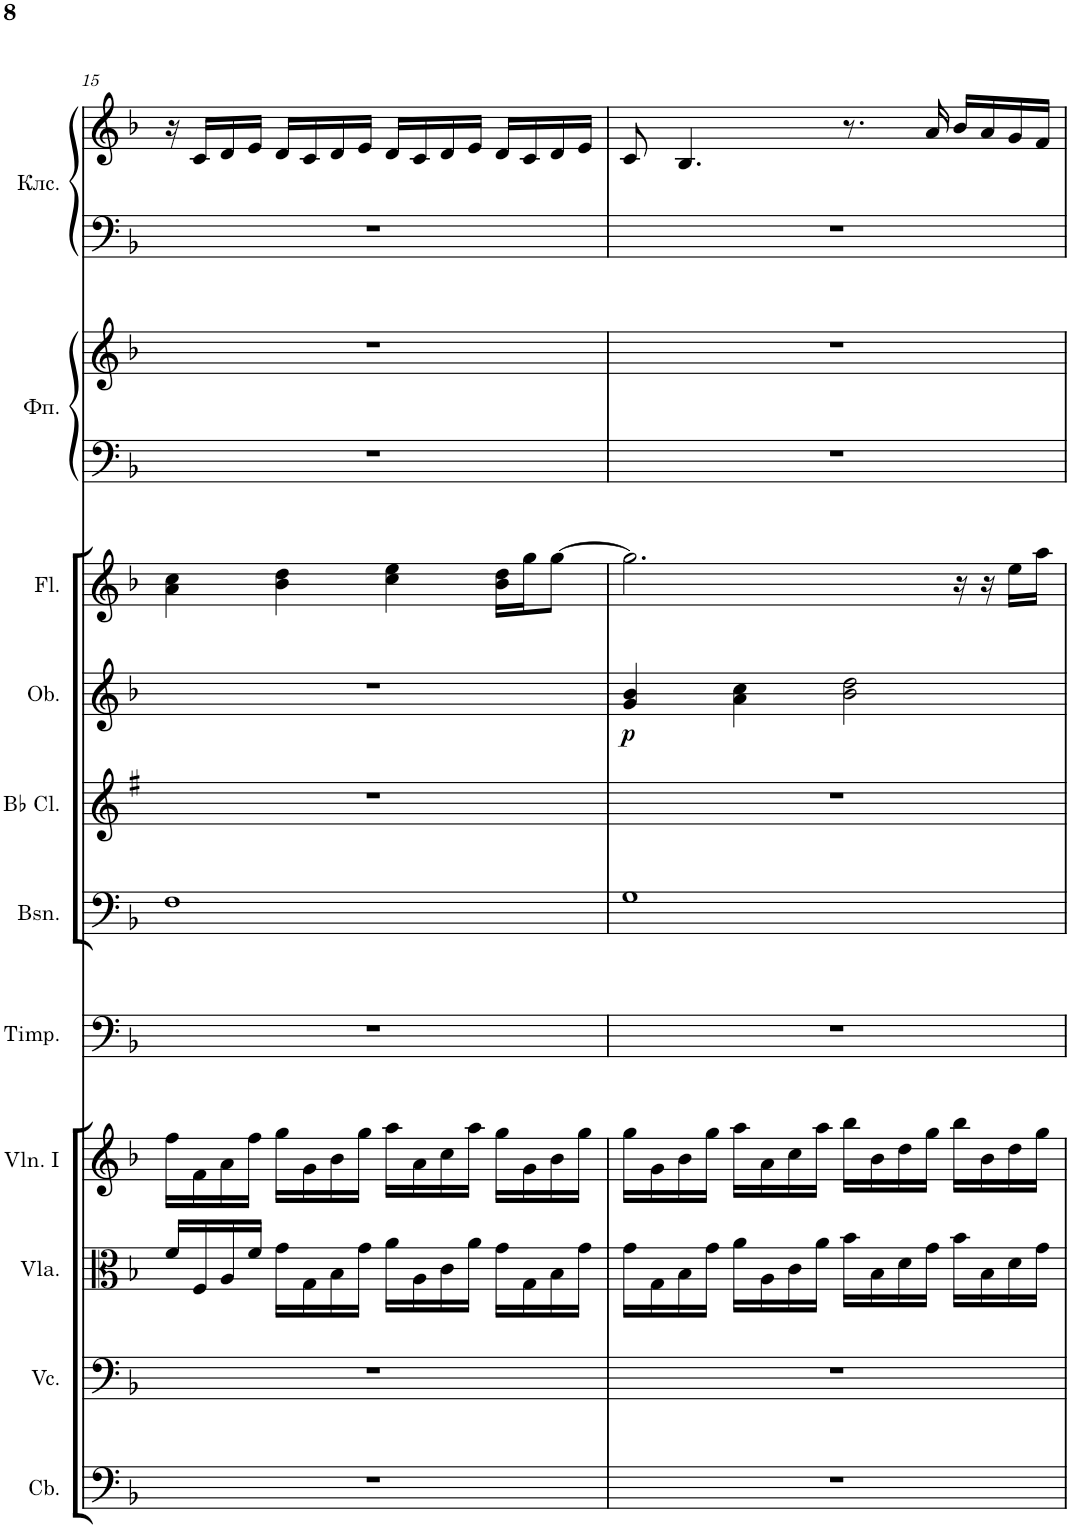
**kern	**kern	**kern	**kern	**kern	**kern	**kern	**kern	**dynam	**kern	**kern	**kern	**kern	**kern
*part11	*part10	*part9	*part8	*part7	*part6	*part5	*part4	*part4	*part3	*part2	*part2	*part1	*part1
*staff13	*staff12	*staff11	*staff10	*staff9	*staff8	*staff7	*staff6	*staff6	*staff5	*staff4	*staff3	*staff2	*staff1
*I"Contrabasses	*I"Violoncellos	*I"Violas	*I"Violins I	*I"Timpani	*I"Bassoons	*I"Clarinets in Bb	*I"Oboes	*	*I"Flutes	*I"Фортепиано	*	*I"Клавесин	*
*I'Cb.	*I'Vc.	*I'Vla.	*I'Vln. I	*I'Timp.	*I'Bsn.	*	*I'Ob.	*	*I'Fl.	*	*	*	*
!!LO:PB:g=z
*clefF4	*clefF4	*clefC3	*clefG2	*clefF4	*clefF4	*clefG2	*clefG2	*	*clefG2	*clefF4	*clefG2	*clefF4	*clefG2
*Trd7c12	*	*	*	*	*	*Trd1c2	*	*	*	*	*	*	*
*k[b-]	*k[b-]	*k[b-]	*k[b-]	*k[b-]	*k[b-]	*k[f#]	*k[b-]	*	*k[b-]	*k[b-]	*k[b-]	*k[b-]	*k[b-]
*M4/4	*M4/4	*M4/4	*M4/4	*M4/4	*M4/4	*M4/4	*M4/4	*	*M4/4	*M4/4	*M4/4	*M4/4	*M4/4
=15	=15	=15	=15	=15	=15	=15	=15	=15	=15	=15	=15	=15	=15
1r	1r	16f/LL	16ff\LL	1r	1F	1r	1r	.	4a\ 4cc\	1r	1r	1r	16r
.	.	16F/	16f\	.	.	.	.	.	.	.	.	.	16c/LL
.	.	16A/	16a\	.	.	.	.	.	.	.	.	.	16d/
.	.	16f/JJ	16ff\JJ	.	.	.	.	.	.	.	.	.	16e/JJ
.	.	16g\LL	16gg\LL	.	.	.	.	.	4b-\ 4dd\	.	.	.	16d/LL
.	.	16G\	16g\	.	.	.	.	.	.	.	.	.	16c/
.	.	16B-\	16b-\	.	.	.	.	.	.	.	.	.	16d/
.	.	16g\JJ	16gg\JJ	.	.	.	.	.	.	.	.	.	16e/JJ
.	.	16a\LL	16aa\LL	.	.	.	.	.	4cc\ 4ee\	.	.	.	16d/LL
.	.	16A\	16a\	.	.	.	.	.	.	.	.	.	16c/
.	.	16c\	16cc\	.	.	.	.	.	.	.	.	.	16d/
.	.	16a\JJ	16aa\JJ	.	.	.	.	.	.	.	.	.	16e/JJ
.	.	16g\LL	16gg\LL	.	.	.	.	.	16b-\ 16dd\LL	.	.	.	16d/LL
.	.	16G\	16g\	.	.	.	.	.	16gg\J	.	.	.	16c/
.	.	16B-\	16b-\	.	.	.	.	.	[8gg\J	.	.	.	16d/
.	.	16g\JJ	16gg\JJ	.	.	.	.	.	.	.	.	.	16e/JJ
=16	=16	=16	=16	=16	=16	=16	=16	=16	=16	=16	=16	=16	=16
!	!	!	!	!	!	!	!	!LO:DY:b	!	!	!	!	!
1r	1r	16g\LL	16gg\LL	1r	1G	1r	4g/ 4b-/	p	2.gg\]	1r	1r	1r	8c/
.	.	16G\	16g\	.	.	.	.	.	.	.	.	.	.
.	.	16B-\	16b-\	.	.	.	.	.	.	.	.	.	4.B-/
.	.	16g\JJ	16gg\JJ	.	.	.	.	.	.	.	.	.	.
.	.	16a\LL	16aa\LL	.	.	.	4a\ 4cc\	.	.	.	.	.	.
.	.	16A\	16a\	.	.	.	.	.	.	.	.	.	.
.	.	16c\	16cc\	.	.	.	.	.	.	.	.	.	.
.	.	16a\JJ	16aa\JJ	.	.	.	.	.	.	.	.	.	.
.	.	16b-\LL	16bb-\LL	.	.	.	2b-\ 2dd\	.	.	.	.	.	8.r
.	.	16B-\	16b-\	.	.	.	.	.	.	.	.	.	.
.	.	16d\	16dd\	.	.	.	.	.	.	.	.	.	.
.	.	16g\JJ	16gg\JJ	.	.	.	.	.	.	.	.	.	16a/
.	.	16b-\LL	16bb-\LL	.	.	.	.	.	16r	.	.	.	16b-/LL
.	.	16B-\	16b-\	.	.	.	.	.	16r	.	.	.	16a/
.	.	16d\	16dd\	.	.	.	.	.	16ee\LL	.	.	.	16g/
.	.	16g\JJ	16gg\JJ	.	.	.	.	.	16aa\JJ	.	.	.	16f/JJ
=	=	=	=	=	=	=	=	=	=	=	=	=	=
*-	*-	*-	*-	*-	*-	*-	*-	*-	*-	*-	*-	*-	*-
